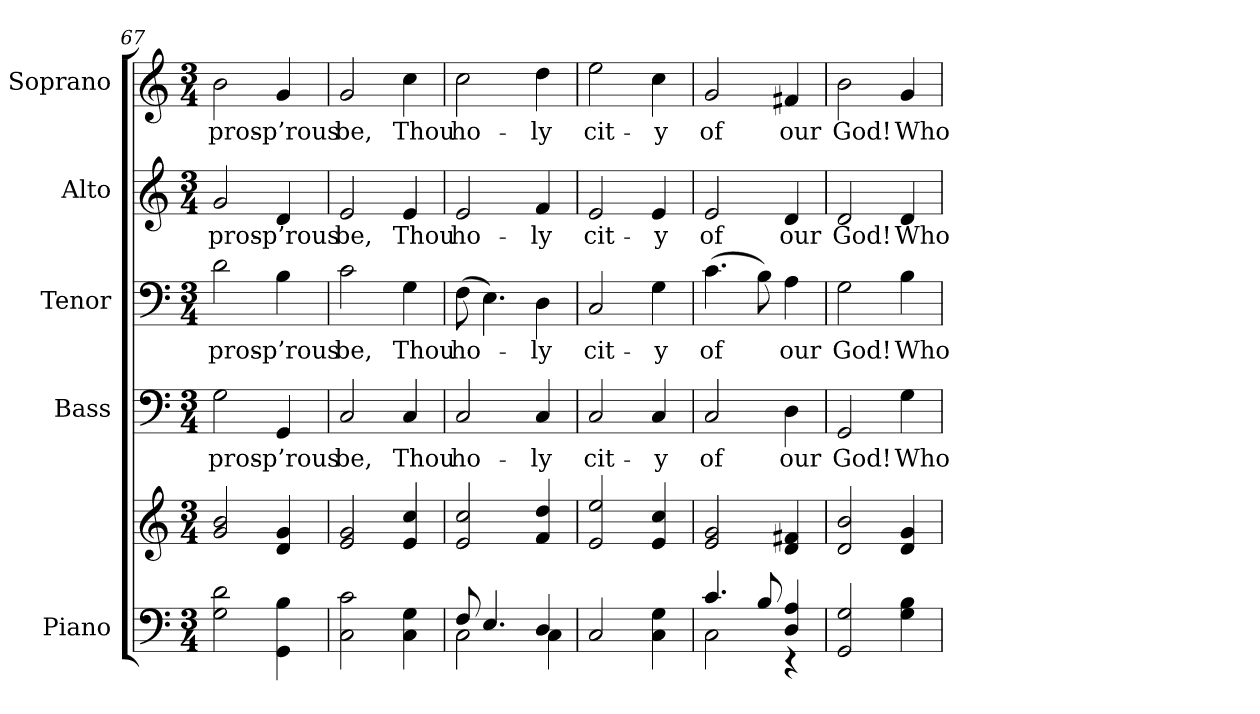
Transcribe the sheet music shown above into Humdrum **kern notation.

**kern	**kern	**kern	**text	**kern	**text	**kern	**text	**kern	**text
*part5	*part5	*part4	*part4	*part3	*part3	*part2	*part2	*part1	*part1
*staff6	*staff5	*staff4	*staff4	*staff3	*staff3	*staff2	*staff2	*staff1	*staff1
*I"Piano	*	*I"Bass	*	*I"Tenor	*	*I"Alto	*	*I"Soprano	*
*I'Pno.	*	*I'B.	*	*I'T.	*	*I'A.	*	*I'S.	*
*clefF4	*clefG2	*clefF4	*	*clefF4	*	*clefG2	*	*clefG2	*
*k[]	*k[]	*k[]	*	*k[]	*	*k[]	*	*k[]	*
*C:	*C:	*C:	*	*C:	*	*C:	*	*C:	*
*M3/4	*M3/4	*M3/4	*	*M3/4	*	*M3/4	*	*M3/4	*
=67	=67	=67	=67	=67	=67	=67	=67	=67	=67
!	!	!	!LO:LY:b:color=#000000	!	!	!	!	!	!
!	!	!	!	!	!LO:LY:b:color=#000000	!	!	!	!
!	!	!	!	!	!	!	!LO:LY:b:color=#000000	!	!
!	!	!	!	!	!	!	!	!	!LO:LY:b:color=#000000
2Gi\ 2di	2gi/ 2bi	2Gi\	pros-	2di\	pros-	2gi/	pros-	2bi\	pros-
!	!	!	!LO:LY:b:color=#000000	!	!	!	!	!	!
!	!	!	!	!	!LO:LY:b:color=#000000	!	!	!	!
!	!	!	!	!	!	!	!LO:LY:b:color=#000000	!	!
!	!	!	!	!	!	!	!	!	!LO:LY:b:color=#000000
4GGi\ 4Bi	4di/ 4gi	4GGi/	-p’rous	4Bi\	-p’rous	4di/	-p’rous	4gi/	-p’rous
=68	=68	=68	=68	=68	=68	=68	=68	=68	=68
!	!	!	!LO:LY:b:color=#000000	!	!	!	!	!	!
!	!	!	!	!	!LO:LY:b:color=#000000	!	!	!	!
!	!	!	!	!	!	!	!LO:LY:b:color=#000000	!	!
!	!	!	!	!	!	!	!	!	!LO:LY:b:color=#000000
2Ci\ 2ci	2ei/ 2gi	2Ci/	be,	2ci\	be,	2ei/	be,	2gi/	be,
!	!	!	!LO:LY:b:color=#000000	!	!	!	!	!	!
!	!	!	!	!	!LO:LY:b:color=#000000	!	!	!	!
!	!	!	!	!	!	!	!LO:LY:b:color=#000000	!	!
!	!	!	!	!	!	!	!	!	!LO:LY:b:color=#000000
4Ci\ 4Gi	4ei/ 4cci	4Ci/	Thou	4Gi\	Thou	4ei/	Thou	4cci\	Thou
!!LO:PB:g=z
=69	=69	=69	=69	=69	=69	=69	=69	=69	=69
*^	*	*	*	*	*	*	*	*	*
!	!	!	!	!LO:LY:b:color=#000000	!	!	!	!	!	!
!	!	!	!	!	!	!LO:LY:b:color=#000000	!	!	!	!
!	!	!	!	!	!	!	!	!LO:LY:b:color=#000000	!	!
!	!	!	!	!	!	!	!	!	!	!LO:LY:b:color=#000000
8Fi/	2Ci\	2ei/ 2cci	2Ci/	ho-	(8Fi\	ho-	2ei/	ho-	2cci\	ho-
4.Ei/	.	.	.	.	4.Ei\)	.	.	.	.	.
!	!	!	!	!LO:LY:b:color=#000000	!	!	!	!	!	!
!	!	!	!	!	!	!LO:LY:b:color=#000000	!	!	!	!
!	!	!	!	!	!	!	!	!LO:LY:b:color=#000000	!	!
!	!	!	!	!	!	!	!	!	!	!LO:LY:b:color=#000000
4Di/	4Ci\	4fi/ 4ddi	4Ci/	-ly	4Di\	-ly	4fi/	-ly	4ddi\	-ly
*v	*v	*	*	*	*	*	*	*	*	*
=70	=70	=70	=70	=70	=70	=70	=70	=70	=70
*^	*	*	*	*	*	*	*	*	*
!	!	!	!	!LO:LY:b:color=#000000	!	!	!	!	!	!
*v	*v	*	*	*	*	*	*	*	*	*
*^	*	*	*	*	*	*	*	*	*
!	!	!	!	!	!	!LO:LY:b:color=#000000	!	!	!	!
*v	*v	*	*	*	*	*	*	*	*	*
*^	*	*	*	*	*	*	*	*	*
!	!	!	!	!	!	!	!	!LO:LY:b:color=#000000	!	!
*v	*v	*	*	*	*	*	*	*	*	*
*^	*	*	*	*	*	*	*	*	*
!	!	!	!	!	!	!	!	!	!	!LO:LY:b:color=#000000
*v	*v	*	*	*	*	*	*	*	*	*
2Ci/	2ei/ 2eei	2Ci/	cit-	2Ci/	cit-	2ei/	cit-	2eei\	cit-
!	!	!	!LO:LY:b:color=#000000	!	!	!	!	!	!
!	!	!	!	!	!LO:LY:b:color=#000000	!	!	!	!
!	!	!	!	!	!	!	!LO:LY:b:color=#000000	!	!
!	!	!	!	!	!	!	!	!	!LO:LY:b:color=#000000
4Ci\ 4Gi	4ei/ 4cci	4Ci/	-y	4Gi\	-y	4ei/	-y	4cci\	-y
=71	=71	=71	=71	=71	=71	=71	=71	=71	=71
*^	*	*	*	*	*	*	*	*	*
!	!	!	!	!LO:LY:b:color=#000000	!	!	!	!	!	!
!	!	!	!	!	!	!LO:LY:b:color=#000000	!	!	!	!
!	!	!	!	!	!	!	!	!LO:LY:b:color=#000000	!	!
!	!	!	!	!	!	!	!	!	!	!LO:LY:b:color=#000000
4.ci/	2Ci\	2ei/ 2gi	2Ci/	of	(4.ci\	of	2ei/	of	2gi/	of
8Bi/	.	.	.	.	8Bi\)	.	.	.	.	.
!	!	!	!	!LO:LY:b:color=#000000	!	!	!	!	!	!
!	!	!	!	!	!	!LO:LY:b:color=#000000	!	!	!	!
!	!	!	!	!	!	!	!	!LO:LY:b:color=#000000	!	!
!	!	!	!	!	!	!	!	!	!	!LO:LY:b:color=#000000
4Di/ 4Ai	4r	4di/ 4f#Xi	4Di\	our	4Ai\	our	4di/	our	4f#Xi/	our
*v	*v	*	*	*	*	*	*	*	*	*
=72	=72	=72	=72	=72	=72	=72	=72	=72	=72
*^	*	*	*	*	*	*	*	*	*
!	!	!	!	!LO:LY:b:color=#000000	!	!	!	!	!	!
*v	*v	*	*	*	*	*	*	*	*	*
*^	*	*	*	*	*	*	*	*	*
!	!	!	!	!	!	!LO:LY:b:color=#000000	!	!	!	!
*v	*v	*	*	*	*	*	*	*	*	*
*^	*	*	*	*	*	*	*	*	*
!	!	!	!	!	!	!	!	!LO:LY:b:color=#000000	!	!
*v	*v	*	*	*	*	*	*	*	*	*
*^	*	*	*	*	*	*	*	*	*
!	!	!	!	!	!	!	!	!	!	!LO:LY:b:color=#000000
*v	*v	*	*	*	*	*	*	*	*	*
2GGi/ 2Gi	2di/ 2bi	2GGi/	God!	2Gi\	God!	2di/	God!	2bi\	God!
!	!	!	!LO:LY:b:color=#000000	!	!	!	!	!	!
!	!	!	!	!	!LO:LY:b:color=#000000	!	!	!	!
!	!	!	!	!	!	!	!LO:LY:b:color=#000000	!	!
!	!	!	!	!	!	!	!	!	!LO:LY:b:color=#000000
4Gi\ 4Bi	4di/ 4gi	4Gi\	Who	4Bi\	Who	4di/	Who	4gi/	Who
=	=	=	=	=	=	=	=	=	=
*-	*-	*-	*-	*-	*-	*-	*-	*-	*-
